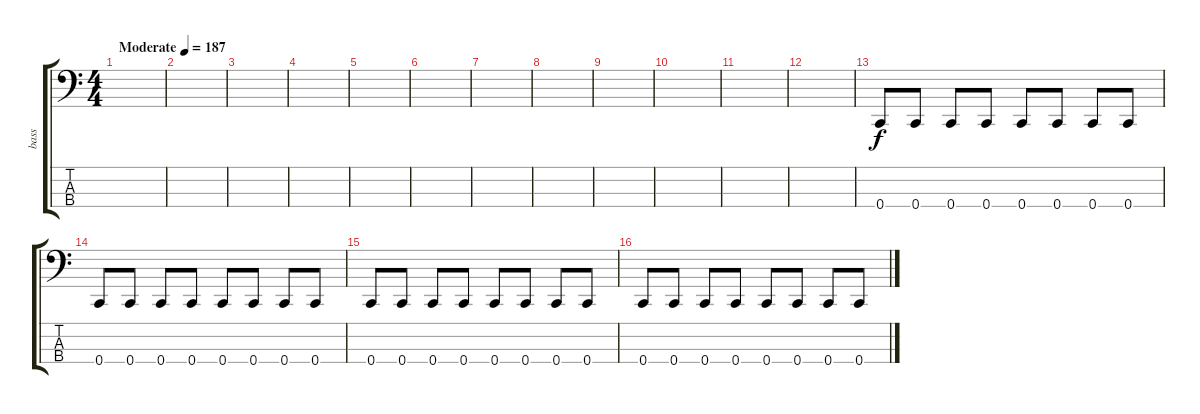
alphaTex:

\track ("bass" "bass") {instrument slapbass2}
\staff {score tabs}
\tuning (Eb2 Bb1 F1 C1) {hide}
\ts (4 4)
\tempo (187 "Moderate")
\clef f4
\ks c
|
|
|
|
|
|
|
|
|
|
|
|
0.4.8 0.4.8 0.4.8 0.4.8 0.4.8 0.4.8 0.4.8 0.4.8 |
0.4.8 0.4.8 0.4.8 0.4.8 0.4.8 0.4.8 0.4.8 0.4.8 |
0.4.8 0.4.8 0.4.8 0.4.8 0.4.8 0.4.8 0.4.8 0.4.8 |
0.4.8 0.4.8 0.4.8 0.4.8 0.4.8 0.4.8 0.4.8 0.4.8
